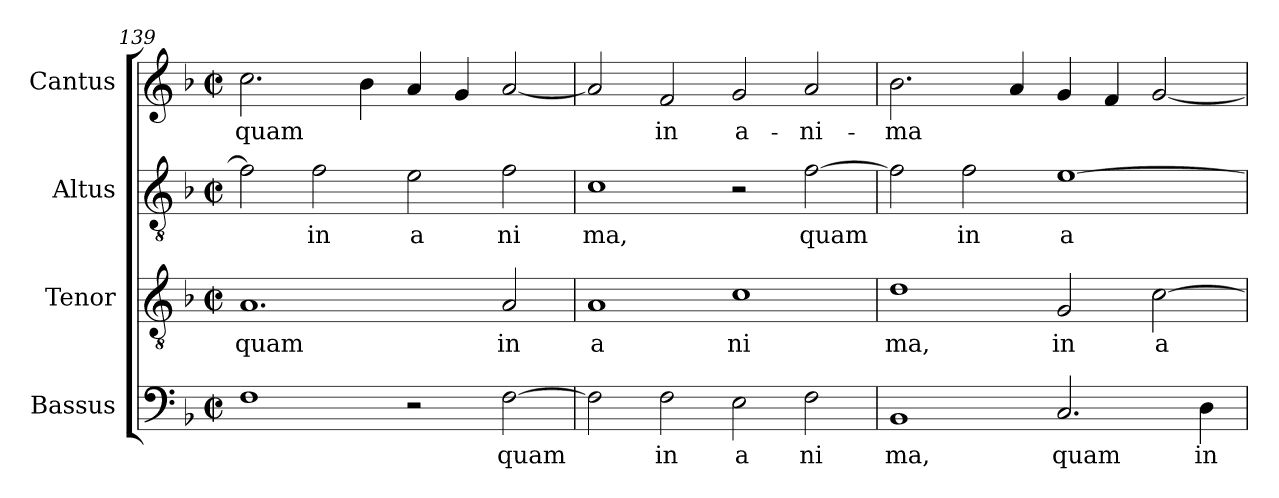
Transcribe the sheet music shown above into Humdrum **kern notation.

**kern	**text	**kern	**text	**kern	**text	**kern	**text
*part4	*part4	*part3	*part3	*part2	*part2	*part1	*part1
*staff4	*staff4	*staff3	*staff3	*staff2	*staff2	*staff1	*staff1
*I"Bassus	*	*I"Tenor	*	*I"Altus	*	*I"Cantus	*
*clefF4	*	*clefGv2	*	*clefGv2	*	*clefG2	*
*k[b-]	*	*k[b-]	*	*k[b-]	*	*k[b-]	*
*F:	*	*F:	*	*F:	*	*F:	*
*M2/2	*	*M2/2	*	*M2/2	*	*M2/2	*
*met(c|)	*	*met(c|)	*	*met(c|)	*	*met(c|)	*
=139	=139	=139	=139	=139	=139	=139	=139
!	!	!	!LO:LY:b:cj	!	!	!	!LO:LY:b
1F	.	1.A	quam	2f\]	.	2.cc\	quam
!	!	!	!	!	!LO:LY:b:cj	!	!
.	.	.	.	2f\	in	.	.
.	.	.	.	.	.	4b-\	.
!	!	!	!	!	!LO:LY:b:cj	!	!
2r	.	.	.	2e\	a	4a/	.
.	.	.	.	.	.	4g/	.
!	!LO:LY:b	!	!LO:LY:b:cj	!	!LO:LY:b:cj	!	!
[>2F\	quam	2A/	in	2f\	ni	[<2a/	.
=140	=140	=140	=140	=140	=140	=140	=140
!	!	!	!LO:LY:b:cj	!	!LO:LY:b:cj	!	!
2F\]	.	1A	a	1c	ma,	2a/]	.
!	!LO:LY:b:cj	!	!	!	!	!	!LO:LY:b:cj
2F\	in	.	.	.	.	2f/	in
!	!LO:LY:b:cj	!	!LO:LY:b:cj	!	!	!	!LO:LY:b:cj
2E\	a	1c	ni	2r	.	2g/	a-
!	!LO:LY:b:cj	!	!	!	!LO:LY:b	!	!LO:LY:b:cj
2F\	ni	.	.	[>2f\	quam	2a/	-ni-
!!LO:PB:g=z
=141	=141	=141	=141	=141	=141	=141	=141
!	!LO:LY:b:cj	!	!LO:LY:b:cj	!	!	!	!LO:LY:b
1BB-	ma,	1d	ma,	2f\]	.	2.b-\	-ma
!	!	!	!	!	!LO:LY:b:cj	!	!
.	.	.	.	2f\	in	.	.
.	.	.	.	.	.	4a/	.
!	!LO:LY:b:cj	!	!LO:LY:b:cj	!	!LO:LY:b:rj	!	!
2.C/	quam	2G/	in	[>1e	a	4g/	.
.	.	.	.	.	.	4f/	.
!	!	!	!LO:LY:b:cj	!	!	!	!
.	.	[>2c\	a-	.	.	[<2g/	.
!	!LO:LY:b:cj	!	!	!	!	!	!
4D\	in	.	.	.	.	.	.
=	=	=	=	=	=	=	=
*-	*-	*-	*-	*-	*-	*-	*-
